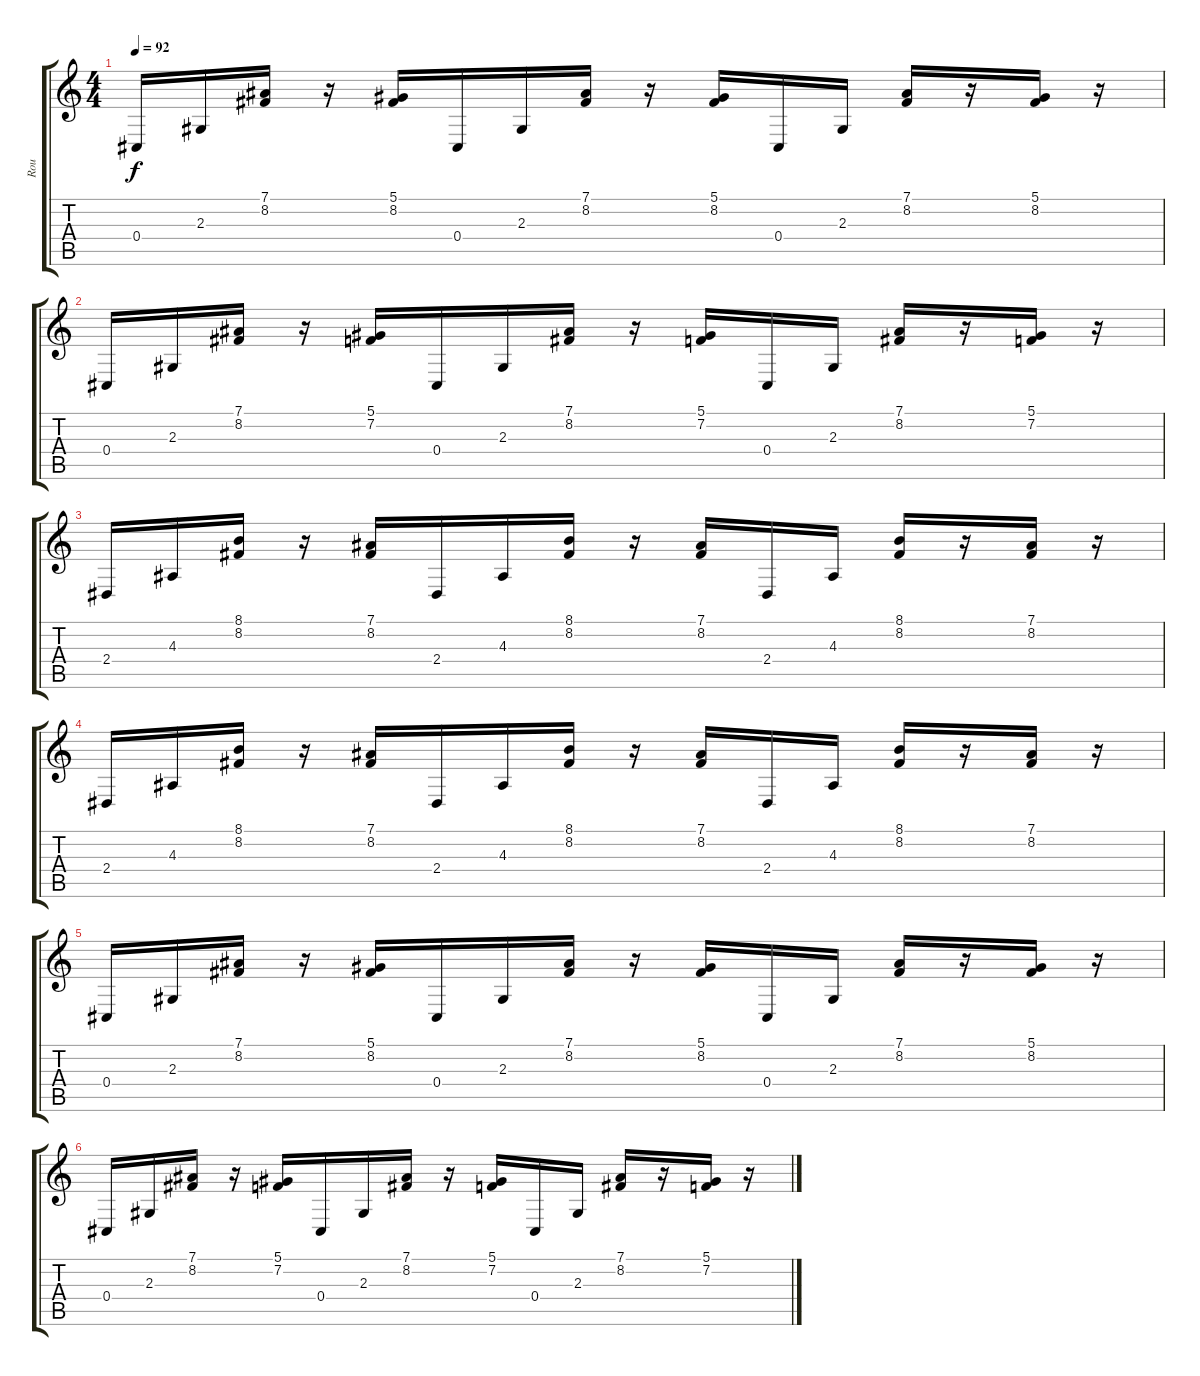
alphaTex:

\track ("Rou" "Rou") {instrument lead1square}
\staff {score tabs}
\tuning (Eb4 Bb3 Gb3 Db3 Ab2 Db2) {hide}
\ts (4 4)
\tempo 92
\clef g2
\ks c
0.4.16{dy f} 2.3.16 (7.1 8.2).16 r.16 (5.1 8.2).16 0.4.16 2.3.16 (7.1 8.2).16 r.16 (5.1 8.2).16 0.4.16 2.3.16 (7.1 8.2).16 r.16 (5.1 8.2).16 r.16 |
0.4.16 2.3.16 (7.1 8.2).16 r.16 (5.1 7.2).16 0.4.16 2.3.16 (7.1 8.2).16 r.16 (5.1 7.2).16 0.4.16 2.3.16 (7.1 8.2).16 r.16 (5.1 7.2).16 r.16 |
2.4.16 4.3.16 (8.1 8.2).16 r.16 (7.1 8.2).16 2.4.16 4.3.16 (8.1 8.2).16 r.16 (7.1 8.2).16 2.4.16 4.3.16 (8.1 8.2).16 r.16 (7.1 8.2).16 r.16 |
2.4.16 4.3.16 (8.1 8.2).16 r.16 (7.1 8.2).16 2.4.16 4.3.16 (8.1 8.2).16 r.16 (7.1 8.2).16 2.4.16 4.3.16 (8.1 8.2).16 r.16 (7.1 8.2).16 r.16 |
0.4.16 2.3.16 (7.1 8.2).16 r.16 (5.1 8.2).16 0.4.16 2.3.16 (7.1 8.2).16 r.16 (5.1 8.2).16 0.4.16 2.3.16 (7.1 8.2).16 r.16 (5.1 8.2).16 r.16 |
0.4.16 2.3.16 (7.1 8.2).16 r.16 (5.1 7.2).16 0.4.16 2.3.16 (7.1 8.2).16 r.16 (5.1 7.2).16 0.4.16 2.3.16 (7.1 8.2).16 r.16 (5.1 7.2).16 r.16
